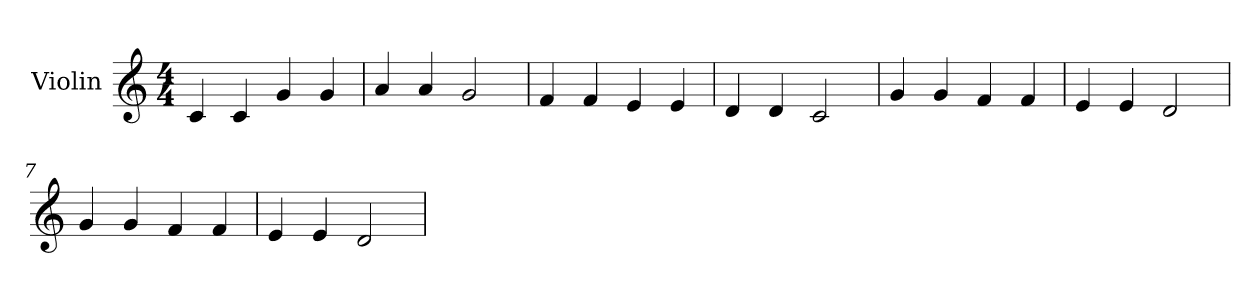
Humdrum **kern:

**kern
*part1
*staff1
*I"Violin
*clefG2
*k[]
*M4/4
=1
4c
4c
4g
4g
=2
4a
4a
2g
=3
4f
4f
4e
4e
=4
4d
4d
2c
=5
4g
4g
4f
4f
=6
4e
4e
2d
=7
4g
4g
4f
4f
=8
4e
4e
2d
=
*-
